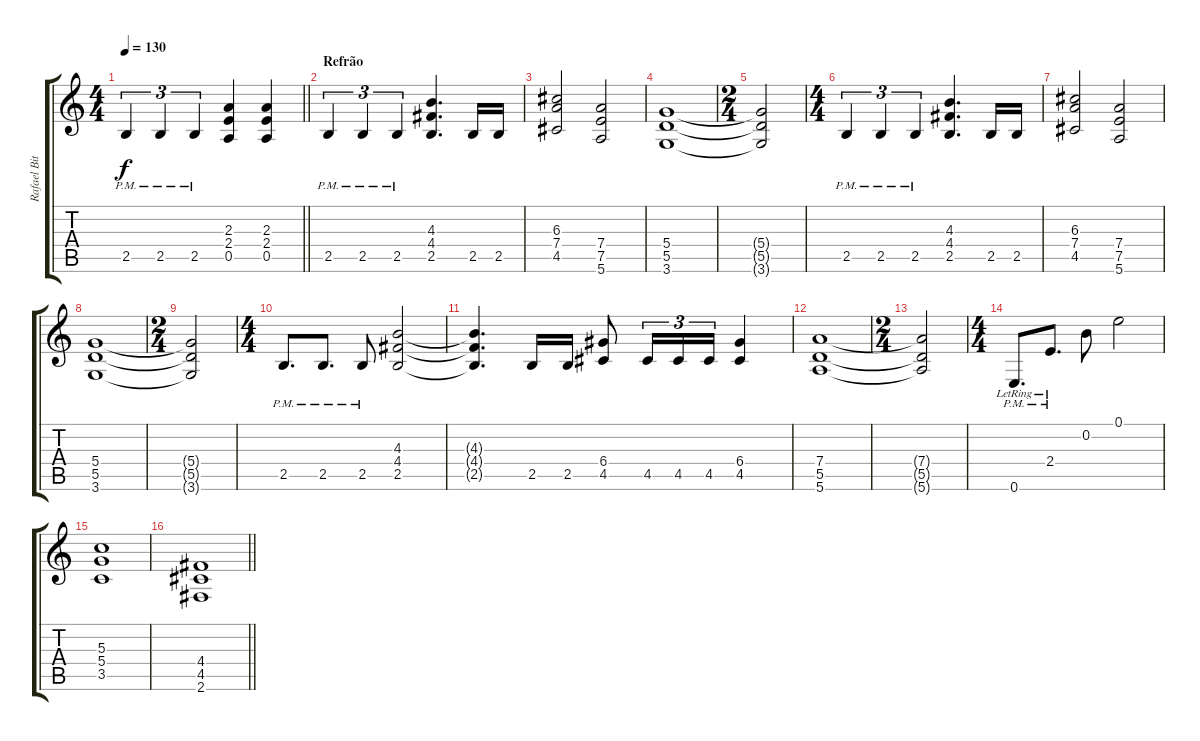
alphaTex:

\track ("Rafael Bittencourt" "Rafael Bit") {instrument distortionguitar}
\staff {score tabs}
\tuning (E4 B3 G3 D3 A2 E2) {hide}
\ts (4 4)
\tempo 130
\clef g2
\barLineRight lightlight
\ks c
2.5{pm}.4{tu (3 2) dy f instrument distortionguitar} 2.5{pm}.4{tu (3 2)} 2.5{pm}.4{tu (3 2)} (2.3 2.4 0.5).4 (2.3 2.4 0.5).4 |
\section ("" "Refrão")
2.5{pm}.4{tu (3 2)} 2.5{pm}.4{tu (3 2)} 2.5{pm}.4{tu (3 2)} (4.3 4.4 2.5).4{d} 2.5.16 2.5.16 |
(6.3 7.4 4.5).2 (7.4 7.5 5.6).2 |
(5.4 5.5 3.6).1 |
\ts (2 4)
(5.4{t} 5.5{t} 3.6{t}).2 |
\ts (4 4)
2.5{pm}.4{tu (3 2)} 2.5{pm}.4{tu (3 2)} 2.5{pm}.4{tu (3 2)} (4.3 4.4 2.5).4{d} 2.5.16 2.5.16 |
(6.3 7.4 4.5).2 (7.4 7.5 5.6).2 |
(5.4 5.5 3.6).1 |
\ts (2 4)
(5.4{t} 5.5{t} 3.6{t}).2 |
\ts (4 4)
2.5{pm}.8{d} 2.5{pm}.8{d} 2.5{pm}.8 (4.3 4.4 2.5).2 |
(4.3{t} 4.4{t} 2.5{t}).4{d} 2.5.16 2.5.16 (6.4 4.5).8 4.5.16{tu (3 2)} 4.5.16{tu (3 2)} 4.5.16{tu (3 2)} (6.4 4.5).4 |
(7.4 5.5 5.6).1 |
\ts (2 4)
(7.4{t} 5.5{t} 5.6{t}).2 |
\ts (4 4)
0.6{pm lr}.8{d} 2.4{pm lr}.8{d} 0.2.8 0.1.2 |
(5.3 5.4 3.5).1 |
\barLineRight lightlight
(4.4 4.5 2.6).1
